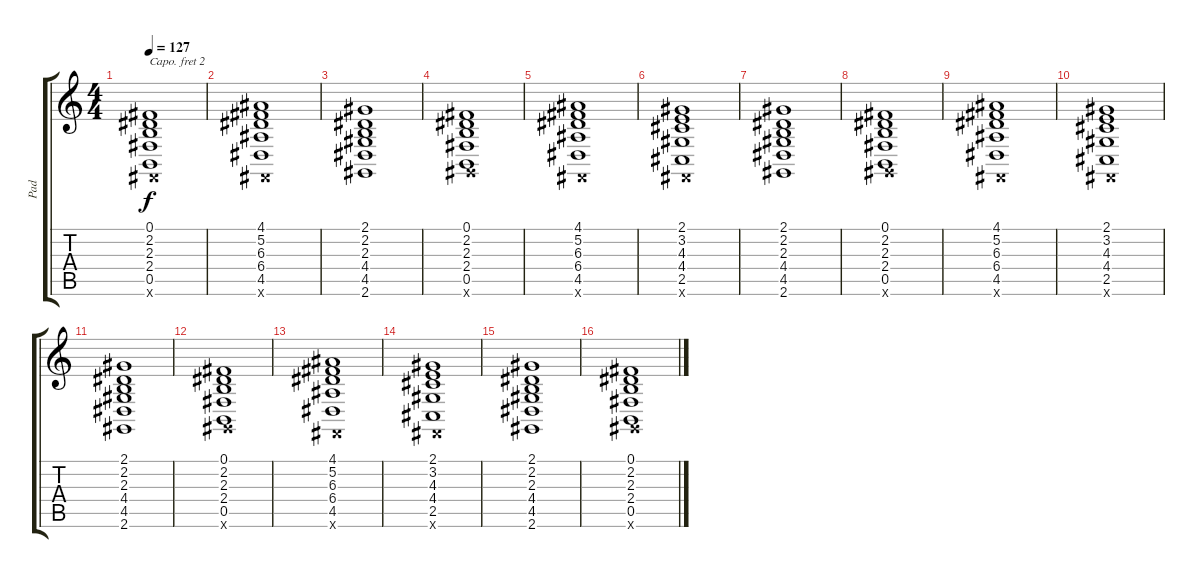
\track ("Pad" "Pad") {instrument pad5bowed}
\staff {score tabs}
\capo 2
\tuning (E4 B3 G3 D3 A2 E2) {hide}
\ts (4 4)
\tempo 127
\clef g2
\ks c
(0.1 2.2 2.3 2.4 0.5 0.6{x}).1{dy f} |
(4.1 5.2 6.3 6.4 4.5 0.6{x}).1 |
(2.1 2.2 2.3 4.4 4.5 2.6).1{volume 9} |
(0.1 2.2 2.3 2.4 0.5 2.6{x}).1 |
(4.1 5.2 6.3 6.4 4.5 0.6{x}).1 |
(2.1 3.2 4.3 4.4 2.5 0.6{x}).1 |
(2.1 2.2 2.3 4.4 4.5 2.6).1{volume 9} |
(0.1 2.2 2.3 2.4 0.5 2.6{x}).1 |
(4.1 5.2 6.3 6.4 4.5 0.6{x}).1 |
(2.1 3.2 4.3 4.4 2.5 0.6{x}).1 |
(2.1 2.2 2.3 4.4 4.5 2.6).1 |
(0.1 2.2 2.3 2.4 0.5 2.6{x}).1 |
(4.1 5.2 6.3 6.4 4.5 0.6{x}).1 |
(2.1 3.2 4.3 4.4 2.5 0.6{x}).1 |
(2.1 2.2 2.3 4.4 4.5 2.6).1 |
(0.1 2.2 2.3 2.4 0.5 2.6{x}).1
